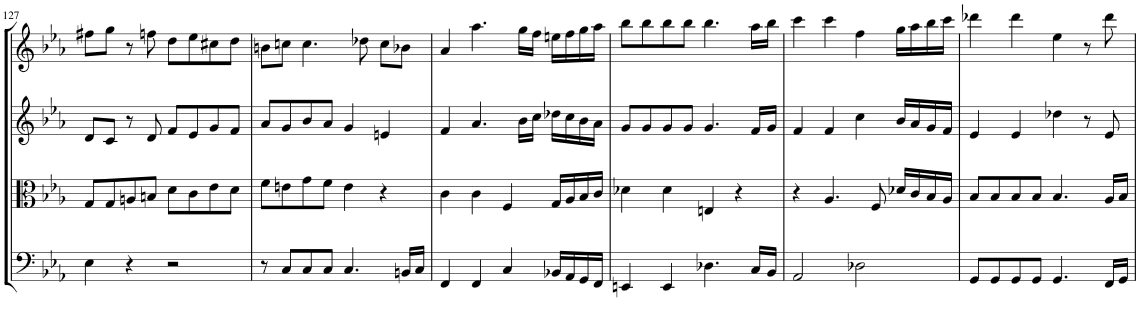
**kern	**kern	**kern	**kern
*part4	*part3	*part2	*part1
*staff4	*staff3	*staff2	*staff1
*I"Cello	*I"Viola	*I"Violin 2	*I"Violin 1
*	*I'Vla	*I'Vln	*I'Vln
!!LO:PB:g=z
*clefF4	*clefC3	*clefG2	*clefG2
*k[b-e-a-]	*k[b-e-a-]	*k[b-e-a-]	*k[b-e-a-]
*E-:	*E-:	*E-:	*E-:
*M4/4	*M4/4	*M4/4	*M4/4
*met(c)	*met(c)	*met(c)	*met(c)
=127	=127	=127	=127
4E-\	8G/L	8d/L	8ff#X\L
.	8G/	8c/J	8gg\J
4r	8An/	8r	8r
.	8Bn/J	8d/	8ffn\
2r	8d\L	8f/L	8dd\L
.	8c\	8e-/	8ee-\
.	8e-\	8g/	8cc#X\
.	8d\J	8f/J	8dd\J
=128	=128	=128	=128
8r	8f\L	8a-/L	8bn\L
8C/L	8en\	8g/	8ccn\J
8C/	8g\	8b-/	4.cc\
8C/J	8f\J	8a-/J	.
4.C/	4e\	4g/	.
.	.	.	8dd-X\
.	4r	4en/	8cc\L
16BBn/LL	.	.	8b-X\J
16C/JJ	.	.	.
=129	=129	=129	=129
4FF/	4c\	4f/	4a-/
4FF/	4c\	4.a-/	4.aa-\
4C/	4F/	.	.
.	.	16b-\LL	16gg\LL
.	.	16cc\JJ	16ff\JJ
16BB-X/LL	16G/LL	16dd-X\LL	16een\LL
16AA-/	16A-/	16cc\	16ff\
16GG/	16B-/	16b-\	16gg\
16FF/JJ	16c/JJ	16a-\JJ	16aa-\JJ
=130	=130	=130	=130
4EEn/	4d-X\	8g/L	8bb-\L
.	.	8g/	8bb-\
4EE/	4d-\	8g/	8bb-\
.	.	8g/J	8bb-\J
4.D-X\	4En/	4.g/	4.bb-\
.	4r	.	.
16C/LL	.	16f/LL	16aa-\LL
16BB-/JJ	.	16g/JJ	16bb-\JJ
=131	=131	=131	=131
2AA-/	4r	4f/	4ccc\
.	4.A-/	4f/	4ccc\
2D-X\	.	4cc\	4ff\
.	8F/	.	.
.	16d-X/LL	16b-/LL	16gg\LL
.	16c/	16a-/	16aa-\
.	16B-/	16g/	16bb-\
.	16A-/JJ	16f/JJ	16ccc\JJ
=132	=132	=132	=132
8GG/L	8B-/L	4e-/	4ddd-X\
8GG/	8B-/	.	.
8GG/	8B-/	4e-/	4ddd-\
8GG/J	8B-/J	.	.
4.GG/	4.B-/	4dd-X\	4ee-\
.	.	8r	8r
16FF/LL	16A-/LL	8e-/	8ddd-\
16GG/JJ	16B-/JJ	.	.
=	=	=	=
*-	*-	*-	*-
